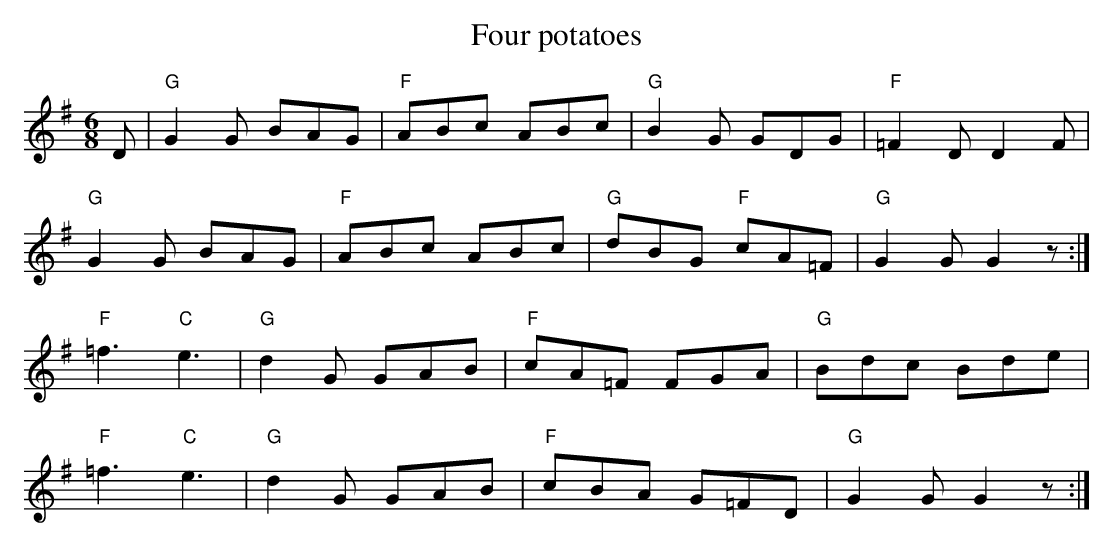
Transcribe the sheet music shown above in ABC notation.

X:1
T:Four potatoes
M:6/8
L:1/8
K:G
C:Larry Ungar
D |"G"G2G BAG | "F"ABc ABc |"G"B2G GDG| "F"=F2D D2F|!
"G"G2G BAG | "F" ABc ABc |"G"dBG "F" cA=F | "G"G2G G2z:|]!
"F"=f3 "C" e3 | "G"d2G GAB | "F" cA=F FGA | "G" Bdc Bde|!
"F"=f3 "C"e3 | "G" d2G GAB | "F" cBA G=FD | "G" G2G G2z:|]!
